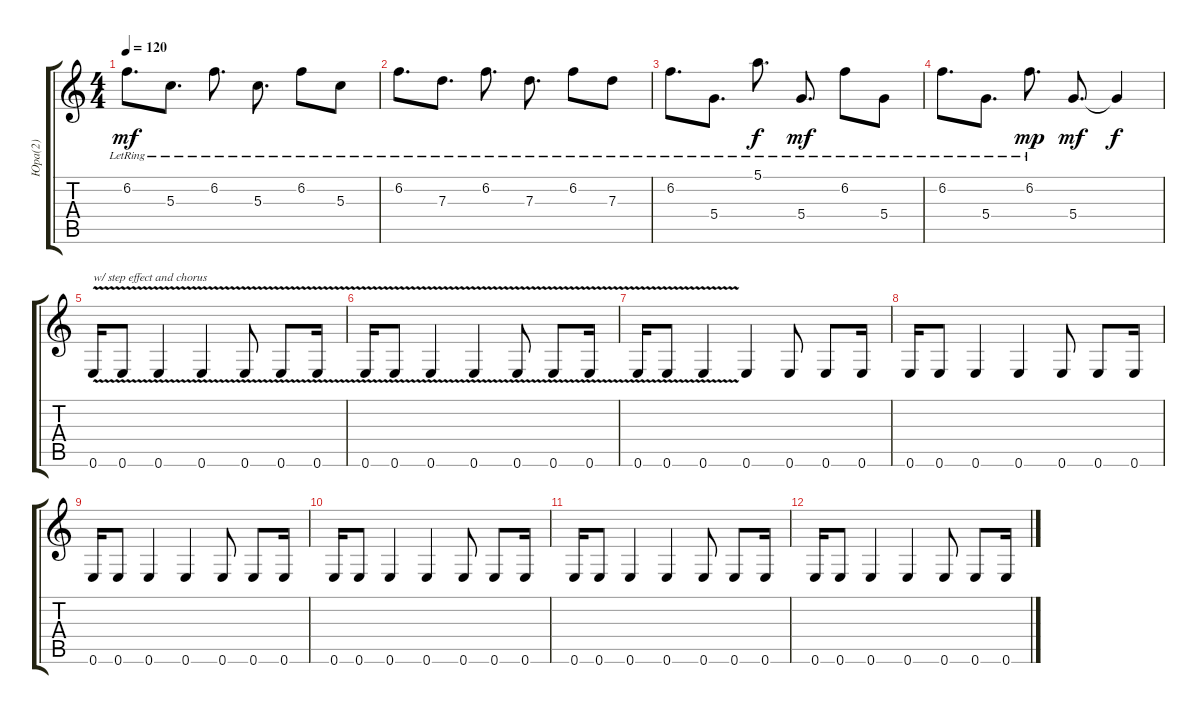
\track ("Юра(2)" "Юра(2)") {instrument acousticguitarsteel}
\staff {score tabs}
\tuning (E4 B3 G3 D3 A2 E2) {hide}
\ts (4 4)
\tempo 120
\clef g2
\ks c
6.2{lr}.8{d dy mf} 5.3{lr}.8{d} 6.2{lr}.8{d} 5.3{lr}.8{d} 6.2{lr}.8 5.3{lr}.8 |
6.2{lr}.8{d} 7.3{lr}.8{d} 6.2{lr}.8{d} 7.3{lr}.8{d} 6.2{lr}.8 7.3{lr}.8 |
6.2{lr}.8{d} 5.4{lr}.8{d} 5.1{lr}.8{d dy f} 5.4{lr}.8{d dy mf} 6.2{lr}.8 5.4{lr}.8 |
6.2{lr}.8{d} 5.4{lr}.8{d} 6.2{lr}.8{d dy mp} 5.4.8{d dy mf} 5.4{t}.4{dy f} |
0.6{v}.16{txt "w/ step effect and chorus"} 0.6{v}.8 0.6{v}.4 0.6{v}.4 0.6{v}.8 0.6{v}.8 0.6{v}.16 |
0.6{v}.16 0.6{v}.8 0.6{v}.4 0.6{v}.4 0.6{v}.8 0.6{v}.8 0.6{v}.16 |
0.6{v}.16 0.6{v}.8 0.6{v}.4 0.6.4 0.6.8 0.6.8 0.6.16 |
0.6.16 0.6.8 0.6.4 0.6.4 0.6.8 0.6.8 0.6.16 |
0.6.16 0.6.8 0.6.4 0.6.4 0.6.8 0.6.8 0.6.16 |
0.6.16 0.6.8 0.6.4 0.6.4 0.6.8 0.6.8 0.6.16 |
0.6.16 0.6.8 0.6.4 0.6.4 0.6.8 0.6.8 0.6.16 |
0.6.16 0.6.8 0.6.4 0.6.4 0.6.8 0.6.8 0.6.16
